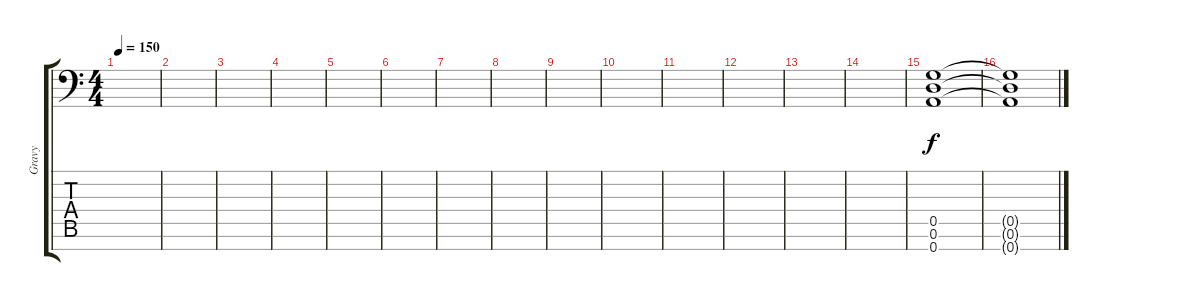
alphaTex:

\track ("Gravy" "Gravy") {instrument acousticguitarsteel}
\staff {score tabs}
\tuning (D4 A3 F3 C3 G2 D2 A1) {hide}
\ts (4 4)
\tempo 150
\clef f4
\ks c
|
|
|
|
|
|
|
|
|
|
|
|
|
|
(0.5 0.6 0.7).1 |
(0.5{t} 0.6{t} 0.7{t}).1
